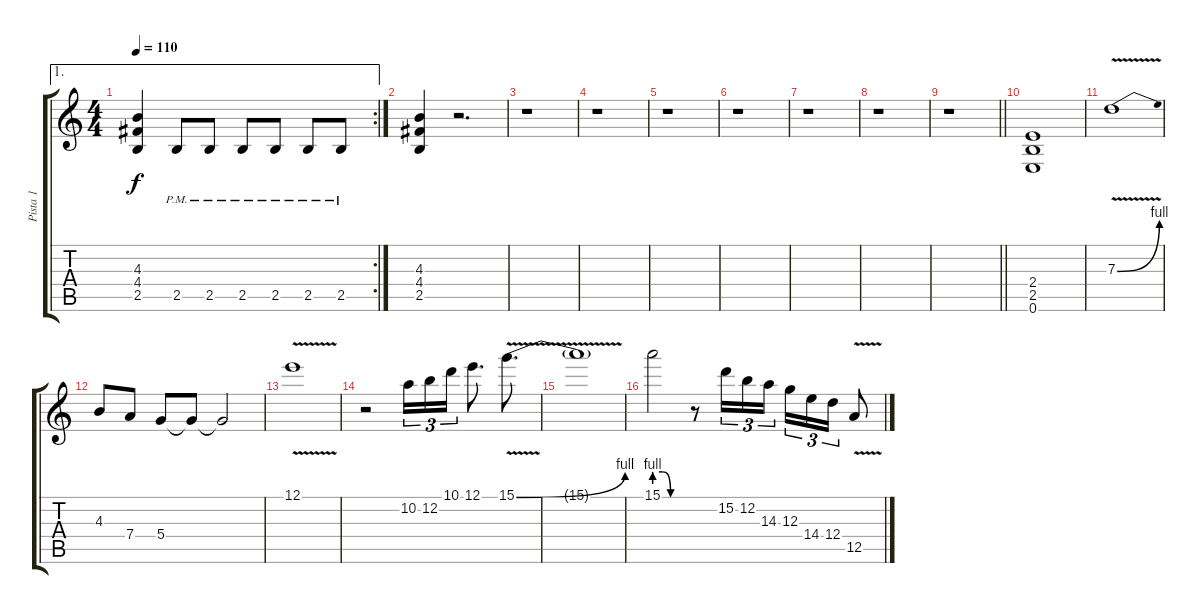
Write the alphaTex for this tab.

\track ("Pista 1" "Pista 1") {instrument distortionguitar}
\staff {score tabs}
\tuning (E4 B3 G3 D3 A2 E2) {hide}
\ae 1
\rc 2
\ts (4 4)
\tempo 110
\clef g2
\ks c
(4.3 4.4 2.5).4{dy f} 2.5{pm}.8 2.5{pm}.8 2.5{pm}.8 2.5{pm}.8 2.5{pm}.8 2.5{pm}.8 |
(4.3 4.4 2.5).4 r.2{d} |
r.1 |
r.1 |
r.1 |
r.1 |
r.1 |
r.1 |
\barLineRight lightlight
r.1 |
(2.4 2.5 0.6).1 |
7.3{be (bend 0 0 60 4) v}.1 |
4.3.8 7.4.8 5.4.8 5.4{t}.8 5.4{t}.2 |
12.1{v}.1 |
r.2 10.2.16{tu (3 2)} 12.2.16{tu (3 2)} 10.1.16{tu (3 2)} 12.1.8{d} 15.1{be (bend 0 0 60 4) v}.8{d} |
15.1{t}.1 |
15.1{be (custom 0 4 15 4 30 0 60 0)}.2 r.8 15.2.16{tu (3 2)} 12.2.16{tu (3 2)} 14.3.16{tu (3 2)} 12.3.16{tu (3 2)} 14.4.16{tu (3 2)} 12.4.16{tu (3 2)} 12.5{v}.8
